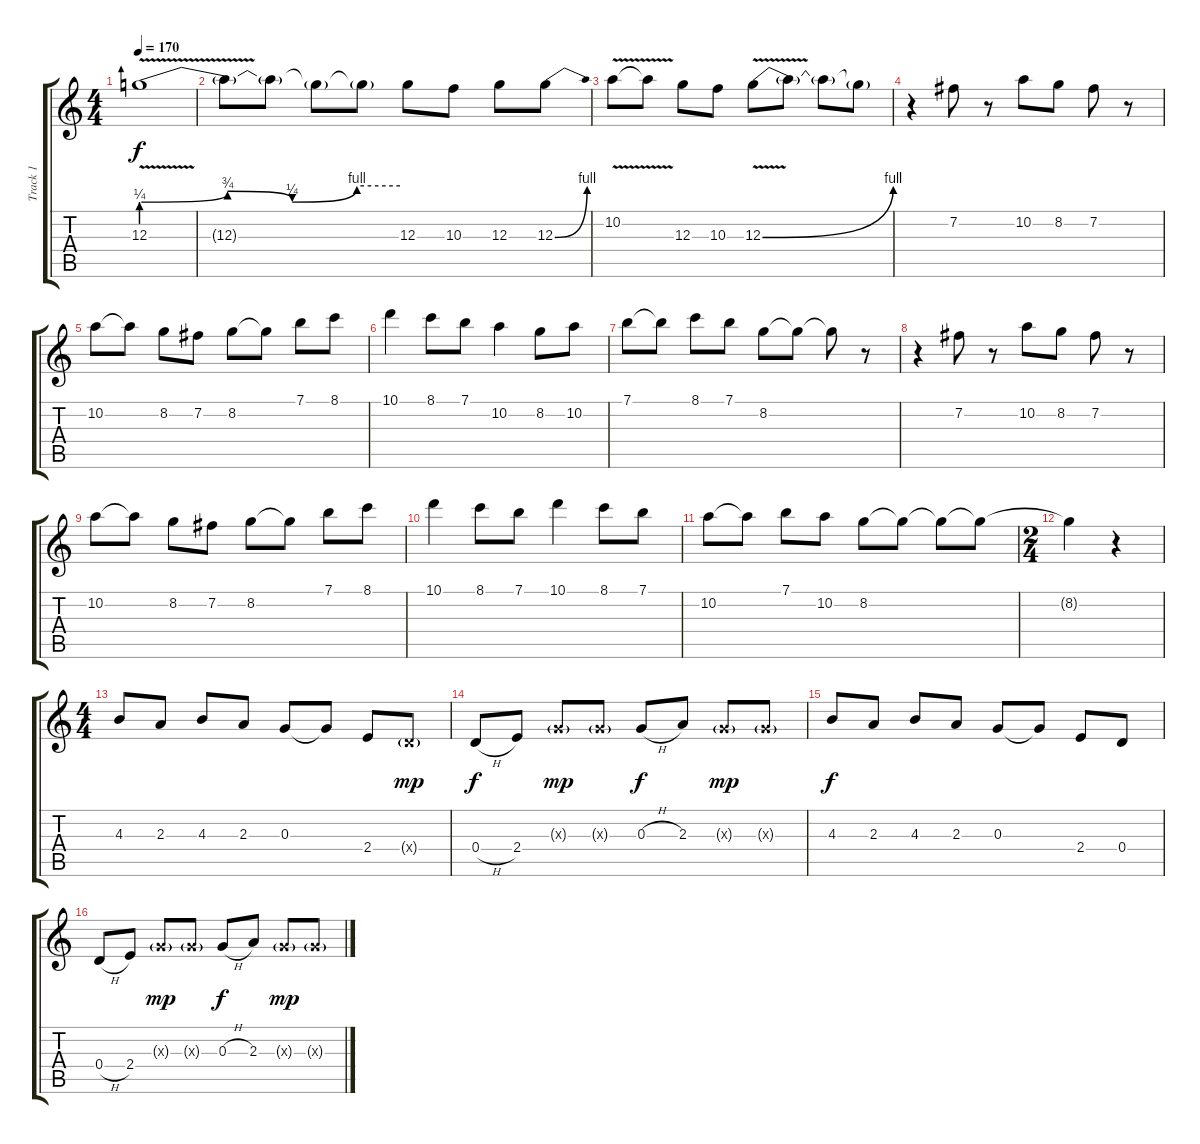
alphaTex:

\track ("Track 1" "Track 1") {mute instrument overdrivenguitar}
\staff {score tabs}
\tuning (E4 B3 G3 D3 A2 E2) {hide}
\ts (4 4)
\tempo 170
\clef g2
\ks c
12.3{be (custom 0 1 20 3 35 1 50 4 60 4) v}.1{dy f} |
12.3{t}.8 12.3{t}.8 12.3{t}.8 12.3{t}.8 12.3.8 10.3.8 12.3.8 12.3{be (bend 0 0 60 4)}.8 |
10.2{v}.8 10.2{t}.8 12.3.8 10.3.8 12.3{be (bend 0 0 60 4) v}.8 12.3{t}.8 12.3{t}.8 12.3{t}.8 |
r.4 7.2.8 r.8 10.2.8 8.2.8 7.2.8 r.8 |
10.2.8 10.2{t}.8 8.2.8 7.2.8 8.2.8 8.2{t}.8 7.1.8 8.1.8 |
10.1.4 8.1.8 7.1.8 10.2.4 8.2.8 10.2.8 |
7.1.8 7.1{t}.8 8.1.8 7.1.8 8.2.8 8.2{t}.8 8.2{t}.8 r.8 |
r.4 7.2.8 r.8 10.2.8 8.2.8 7.2.8 r.8 |
10.2.8 10.2{t}.8 8.2.8 7.2.8 8.2.8 8.2{t}.8 7.1.8 8.1.8 |
10.1.4 8.1.8 7.1.8 10.1.4 8.1.8 7.1.8 |
10.2.8 10.2{t}.8 7.1.8 10.2.8 8.2.8 8.2{t}.8 8.2{t}.8 8.2{t}.8 |
\ts (2 4)
8.2{t}.4 r.4 |
\ts (4 4)
4.3.8 2.3.8 4.3.8 2.3.8 0.3.8 0.3{t}.8 2.4.8 0.4{g x}.8{dy mp} |
0.4{h}.8{dy f} 2.4.8 0.3{g x}.8{dy mp} 0.3{g x}.8 0.3{h}.8{dy f} 2.3.8 0.3{g x}.8{dy mp} 0.3{g x}.8 |
4.3.8{dy f} 2.3.8 4.3.8 2.3.8 0.3.8 0.3{t}.8 2.4.8 0.4.8 |
0.4{h}.8 2.4.8 0.3{g x}.8{dy mp} 0.3{g x}.8 0.3{h}.8{dy f} 2.3.8 0.3{g x}.8{dy mp} 0.3{g x}.8
